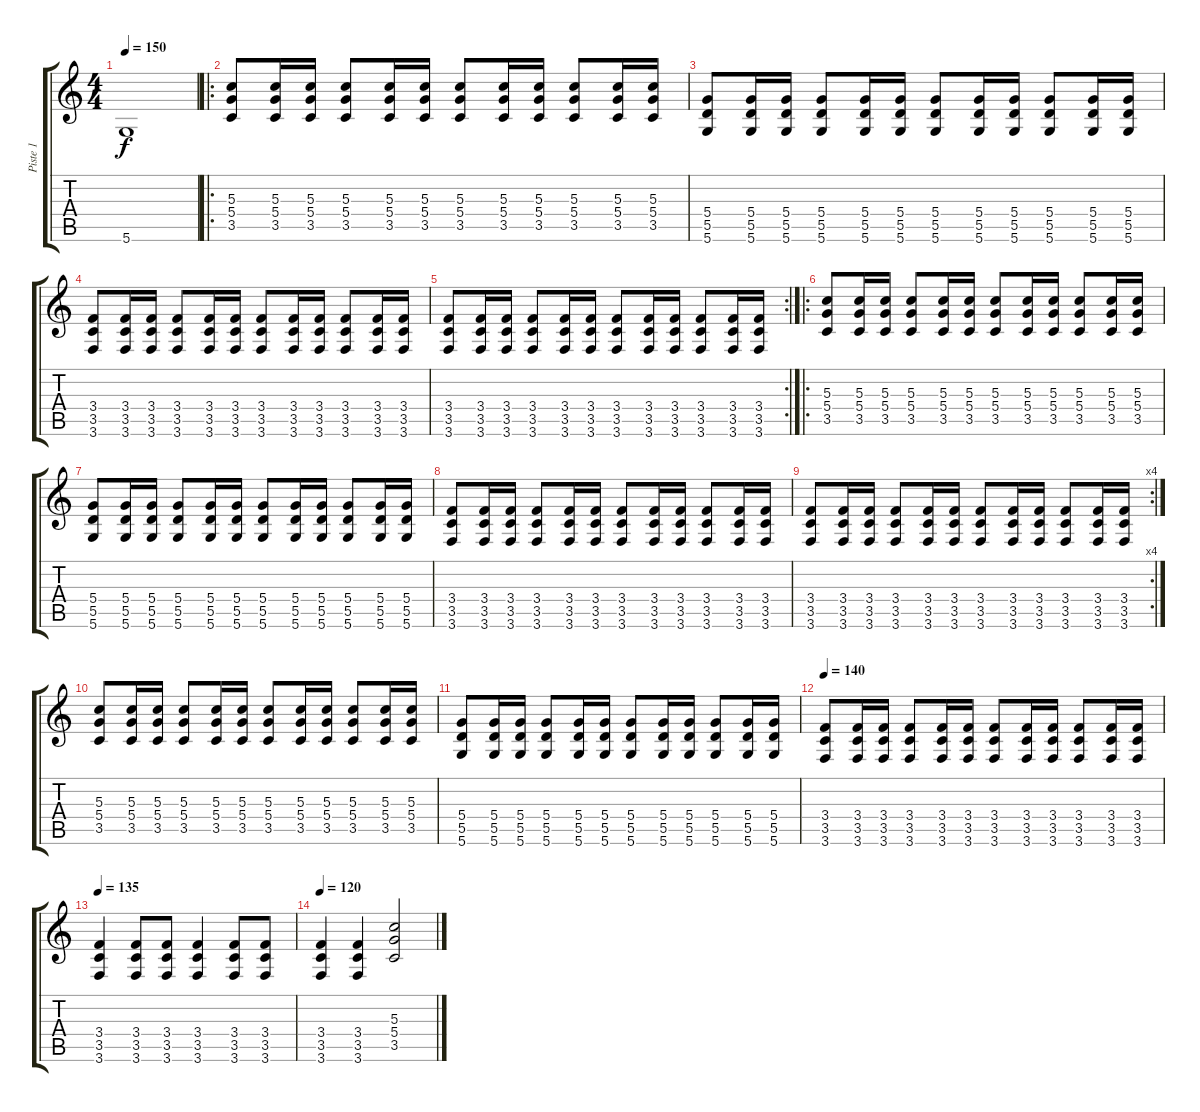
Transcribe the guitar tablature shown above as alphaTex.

\track ("Piste 1" "Piste 1") {instrument distortionguitar}
\staff {score tabs}
\tuning (E4 B3 G3 D3 A2 D2) {hide}
\ts (4 4)
\tempo 150
\clef g2
\ks c
5.6.1{dy f} |
\ro
(5.3 5.4 3.5).8{volume 9} (5.3 5.4 3.5).16 (5.3 5.4 3.5).16 (5.3 5.4 3.5).8 (5.3 5.4 3.5).16 (5.3 5.4 3.5).16 (5.3 5.4 3.5).8 (5.3 5.4 3.5).16 (5.3 5.4 3.5).16 (5.3 5.4 3.5).8 (5.3 5.4 3.5).16 (5.3 5.4 3.5).16 |
(5.4 5.5 5.6).8{volume 9} (5.4 5.5 5.6).16 (5.4 5.5 5.6).16 (5.4 5.5 5.6).8 (5.4 5.5 5.6).16 (5.4 5.5 5.6).16 (5.4 5.5 5.6).8 (5.4 5.5 5.6).16 (5.4 5.5 5.6).16 (5.4 5.5 5.6).8 (5.4 5.5 5.6).16 (5.4 5.5 5.6).16 |
(3.4 3.5 3.6).8{volume 9} (3.4 3.5 3.6).16 (3.4 3.5 3.6).16 (3.4 3.5 3.6).8 (3.4 3.5 3.6).16 (3.4 3.5 3.6).16 (3.4 3.5 3.6).8 (3.4 3.5 3.6).16 (3.4 3.5 3.6).16 (3.4 3.5 3.6).8 (3.4 3.5 3.6).16 (3.4 3.5 3.6).16 |
\rc 2
(3.4 3.5 3.6).8{volume 9} (3.4 3.5 3.6).16 (3.4 3.5 3.6).16 (3.4 3.5 3.6).8 (3.4 3.5 3.6).16 (3.4 3.5 3.6).16 (3.4 3.5 3.6).8 (3.4 3.5 3.6).16 (3.4 3.5 3.6).16 (3.4 3.5 3.6).8 (3.4 3.5 3.6).16 (3.4 3.5 3.6).16 |
\ro
(5.3 5.4 3.5).8{volume 9} (5.3 5.4 3.5).16 (5.3 5.4 3.5).16 (5.3 5.4 3.5).8 (5.3 5.4 3.5).16 (5.3 5.4 3.5).16 (5.3 5.4 3.5).8 (5.3 5.4 3.5).16 (5.3 5.4 3.5).16 (5.3 5.4 3.5).8 (5.3 5.4 3.5).16 (5.3 5.4 3.5).16 |
(5.4 5.5 5.6).8{volume 9} (5.4 5.5 5.6).16 (5.4 5.5 5.6).16 (5.4 5.5 5.6).8 (5.4 5.5 5.6).16 (5.4 5.5 5.6).16 (5.4 5.5 5.6).8 (5.4 5.5 5.6).16 (5.4 5.5 5.6).16 (5.4 5.5 5.6).8 (5.4 5.5 5.6).16 (5.4 5.5 5.6).16 |
(3.4 3.5 3.6).8{volume 9} (3.4 3.5 3.6).16 (3.4 3.5 3.6).16 (3.4 3.5 3.6).8 (3.4 3.5 3.6).16 (3.4 3.5 3.6).16 (3.4 3.5 3.6).8 (3.4 3.5 3.6).16 (3.4 3.5 3.6).16 (3.4 3.5 3.6).8 (3.4 3.5 3.6).16 (3.4 3.5 3.6).16 |
\rc 4
(3.4 3.5 3.6).8{volume 9} (3.4 3.5 3.6).16 (3.4 3.5 3.6).16 (3.4 3.5 3.6).8 (3.4 3.5 3.6).16 (3.4 3.5 3.6).16 (3.4 3.5 3.6).8 (3.4 3.5 3.6).16 (3.4 3.5 3.6).16 (3.4 3.5 3.6).8 (3.4 3.5 3.6).16 (3.4 3.5 3.6).16 |
(5.3 5.4 3.5).8{volume 9} (5.3 5.4 3.5).16 (5.3 5.4 3.5).16 (5.3 5.4 3.5).8 (5.3 5.4 3.5).16 (5.3 5.4 3.5).16 (5.3 5.4 3.5).8 (5.3 5.4 3.5).16 (5.3 5.4 3.5).16 (5.3 5.4 3.5).8 (5.3 5.4 3.5).16 (5.3 5.4 3.5).16 |
(5.4 5.5 5.6).8{volume 9} (5.4 5.5 5.6).16 (5.4 5.5 5.6).16 (5.4 5.5 5.6).8 (5.4 5.5 5.6).16 (5.4 5.5 5.6).16 (5.4 5.5 5.6).8 (5.4 5.5 5.6).16 (5.4 5.5 5.6).16 (5.4 5.5 5.6).8 (5.4 5.5 5.6).16 (5.4 5.5 5.6).16 |
\tempo 140
(3.4 3.5 3.6).8{volume 9} (3.4 3.5 3.6).16 (3.4 3.5 3.6).16 (3.4 3.5 3.6).8 (3.4 3.5 3.6).16 (3.4 3.5 3.6).16 (3.4 3.5 3.6).8 (3.4 3.5 3.6).16 (3.4 3.5 3.6).16 (3.4 3.5 3.6).8 (3.4 3.5 3.6).16 (3.4 3.5 3.6).16 |
\tempo 135
(3.4 3.5 3.6).4{volume 9} (3.4 3.5 3.6).8 (3.4 3.5 3.6).8 (3.4 3.5 3.6).4 (3.4 3.5 3.6).8 (3.4 3.5 3.6).8 |
\tempo 120
(3.4 3.5 3.6).4 (3.4 3.5 3.6).4 (5.3 5.4 3.5).2
